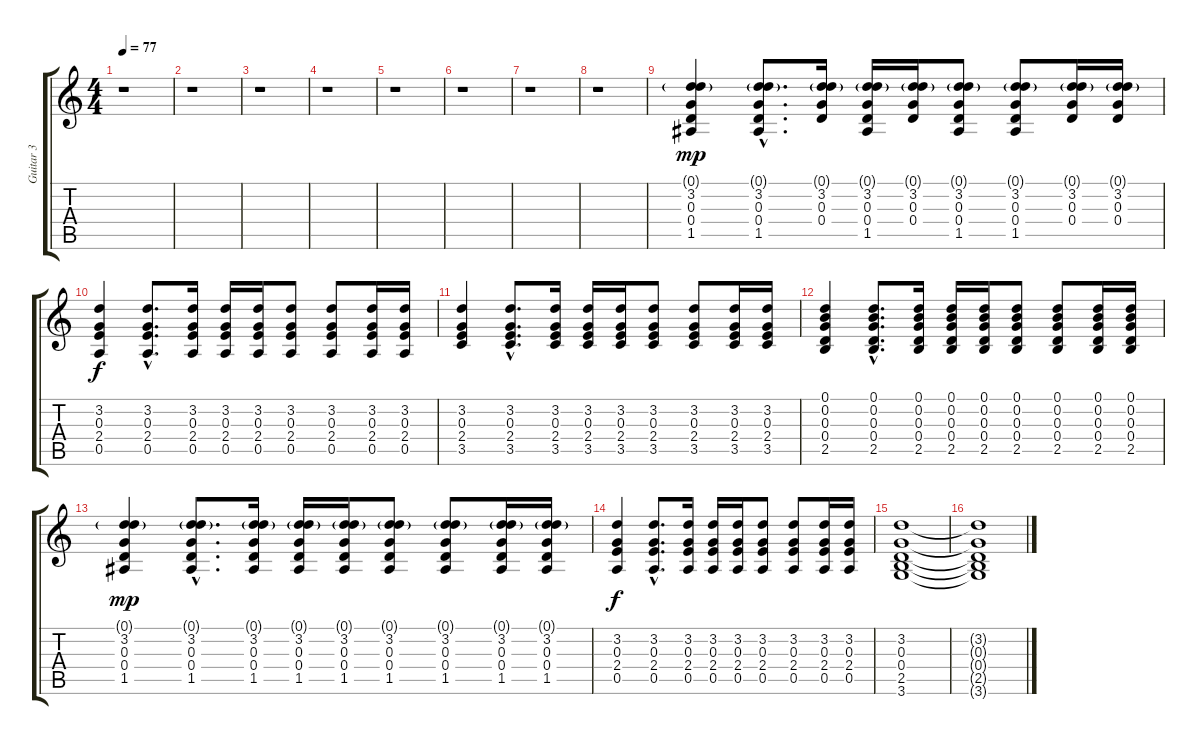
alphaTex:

\track ("Guitar 3" "Guitar 3") {instrument electricguitarjazz}
\staff {score tabs}
\tuning (D4 B3 G3 D3 A2 E2) {hide}
\ts (4 4)
\tempo 77
\clef g2
\ks c
r.1{dy mp} |
r.1 |
r.1 |
r.1 |
r.1 |
r.1 |
r.1 |
r.1 |
(0.1{g} 3.2 0.3 0.4 1.5).4 (0.1{g hac} 3.2{hac} 0.3{hac} 0.4{hac} 1.5{hac}).8{d} (0.1{g} 3.2 0.3 0.4).16 (0.1{g} 3.2 0.3 0.4 1.5).16 (0.1{g} 3.2 0.3 0.4).16 (0.1{g} 3.2 0.3 0.4 1.5).8 (0.1{g} 3.2 0.3 0.4 1.5).8 (0.1{g} 3.2 0.3 0.4).16 (0.1{g} 3.2 0.3 0.4).16 |
(3.2 0.3 2.4 0.5).4{dy f} (3.2{hac} 0.3{hac} 2.4{hac} 0.5{hac}).8{d} (3.2 0.3 2.4 0.5).16 (3.2 0.3 2.4 0.5).16 (3.2 0.3 2.4 0.5).16 (3.2 0.3 2.4 0.5).8 (3.2 0.3 2.4 0.5).8 (3.2 0.3 2.4 0.5).16 (3.2 0.3 2.4 0.5).16 |
(3.2 0.3 2.4 3.5).4 (3.2{hac} 0.3{hac} 2.4{hac} 3.5{hac}).8{d} (3.2 0.3 2.4 3.5).16 (3.2 0.3 2.4 3.5).16 (3.2 0.3 2.4 3.5).16 (3.2 0.3 2.4 3.5).8 (3.2 0.3 2.4 3.5).8 (3.2 0.3 2.4 3.5).16 (3.2 0.3 2.4 3.5).16 |
(0.1 0.2 0.3 0.4 2.5).4 (0.1{hac} 0.2{hac} 0.3{hac} 0.4{hac} 2.5{hac}).8{d} (0.1 0.2 0.3 0.4 2.5).16 (0.1 0.2 0.3 0.4 2.5).16 (0.1 0.2 0.3 0.4 2.5).16 (0.1 0.2 0.3 0.4 2.5).8 (0.1 0.2 0.3 0.4 2.5).8 (0.1 0.2 0.3 0.4 2.5).16 (0.1 0.2 0.3 0.4 2.5).16 |
(0.1{g} 3.2 0.3 0.4 1.5).4{dy mp} (0.1{g hac} 3.2{hac} 0.3{hac} 0.4{hac} 1.5{hac}).8{d} (0.1{g} 3.2 0.3 0.4 1.5).16 (0.1{g} 3.2 0.3 0.4 1.5).16 (0.1{g} 3.2 0.3 0.4 1.5).16 (0.1{g} 3.2 0.3 0.4 1.5).8 (0.1{g} 3.2 0.3 0.4 1.5).8 (0.1{g} 3.2 0.3 0.4 1.5).16 (0.1{g} 3.2 0.3 0.4 1.5).16 |
(3.2 0.3 2.4 0.5).4{dy f} (3.2{hac} 0.3{hac} 2.4{hac} 0.5{hac}).8{d} (3.2 0.3 2.4 0.5).16 (3.2 0.3 2.4 0.5).16 (3.2 0.3 2.4 0.5).16 (3.2 0.3 2.4 0.5).8 (3.2 0.3 2.4 0.5).8 (3.2 0.3 2.4 0.5).16 (3.2 0.3 2.4 0.5).16 |
(3.2 0.3 0.4 2.5 3.6).1 |
(3.2{t} 0.3{t} 0.4{t} 2.5{t} 3.6{t}).1
